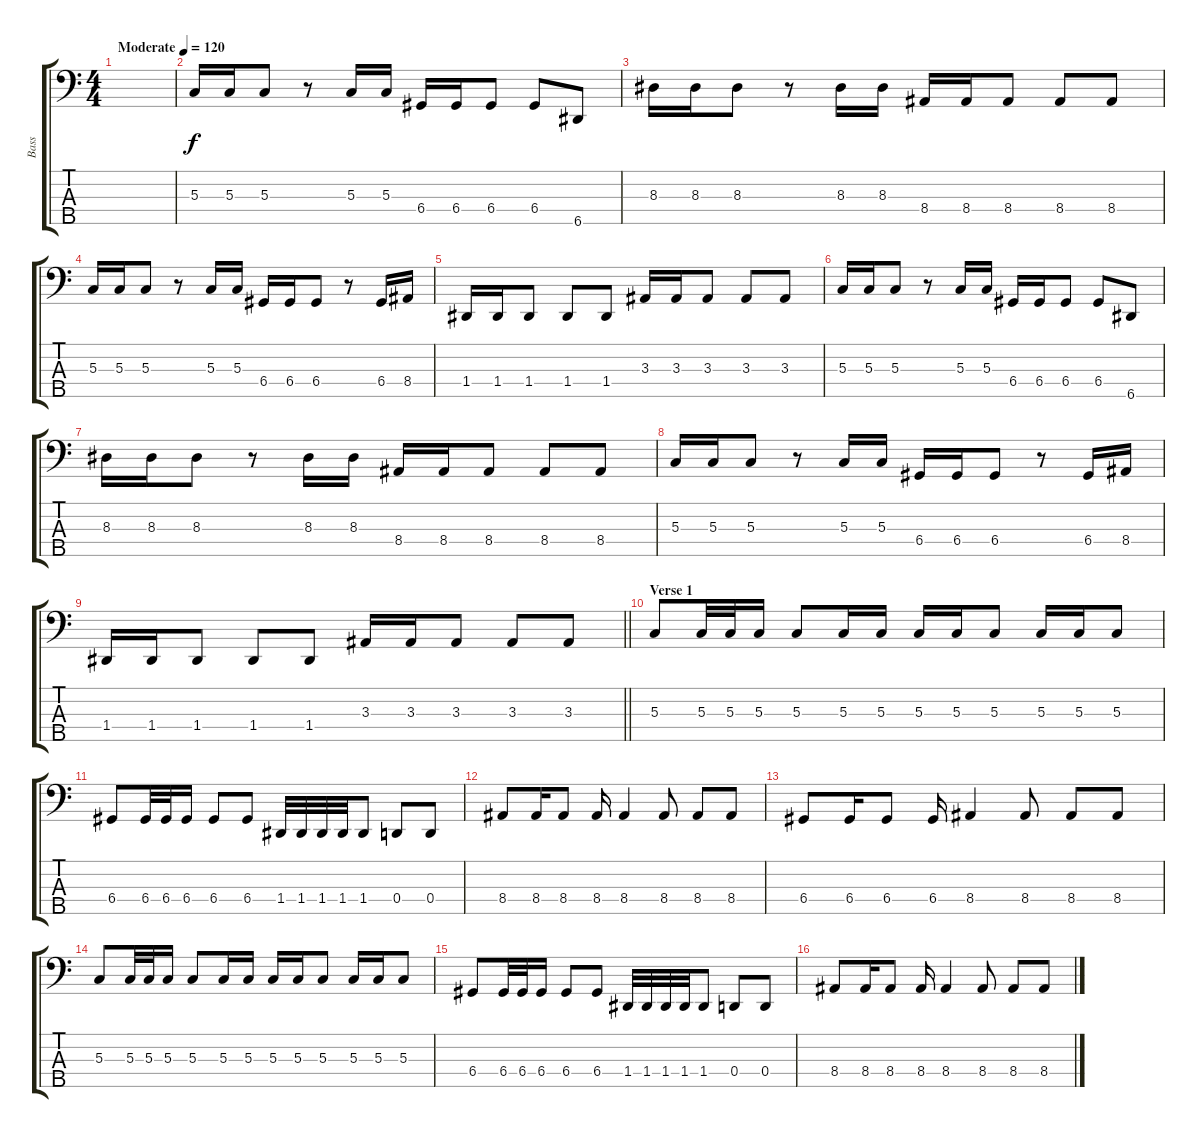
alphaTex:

\track ("Bass" "Bass") {instrument electricbasspick}
\staff {score tabs}
\tuning (F2 C2 G1 D1 A0) {hide}
\ts (4 4)
\tempo (120 "Moderate")
\clef f4
\ks c
|
5.3.16 5.3.16 5.3.8 r.8 5.3.16 5.3.16 6.4.16 6.4.16 6.4.8 6.4.8 6.5.8 |
8.3.16 8.3.16 8.3.8 r.8 8.3.16 8.3.16 8.4.16 8.4.16 8.4.8 8.4.8 8.4.8 |
5.3.16 5.3.16 5.3.8 r.8 5.3.16 5.3.16 6.4.16 6.4.16 6.4.8 r.8 6.4.16 8.4.16 |
1.4.16 1.4.16 1.4.8 1.4.8 1.4.8 3.3.16 3.3.16 3.3.8 3.3.8 3.3.8 |
5.3.16 5.3.16 5.3.8 r.8 5.3.16 5.3.16 6.4.16 6.4.16 6.4.8 6.4.8 6.5.8 |
8.3.16 8.3.16 8.3.8 r.8 8.3.16 8.3.16 8.4.16 8.4.16 8.4.8 8.4.8 8.4.8 |
5.3.16 5.3.16 5.3.8 r.8 5.3.16 5.3.16 6.4.16 6.4.16 6.4.8 r.8 6.4.16 8.4.16 |
\barLineRight lightlight
1.4.16 1.4.16 1.4.8 1.4.8 1.4.8 3.3.16 3.3.16 3.3.8 3.3.8 3.3.8 |
\section ("" "Verse 1")
5.3.8 5.3.32 5.3.32 5.3.16 5.3.8 5.3.16 5.3.16 5.3.16 5.3.16 5.3.8 5.3.16 5.3.16 5.3.8 |
6.4.8 6.4.32 6.4.32 6.4.16 6.4.8 6.4.8 1.4.32 1.4.32 1.4.32 1.4.32 1.4.8 0.4.8 0.4.8 |
8.4.8 8.4.16 8.4.8 8.4.16 8.4.4 8.4.8 8.4.8 8.4.8 |
6.4.8 6.4.16 6.4.8 6.4.16 8.4.4 8.4.8 8.4.8 8.4.8 |
5.3.8 5.3.32 5.3.32 5.3.16 5.3.8 5.3.16 5.3.16 5.3.16 5.3.16 5.3.8 5.3.16 5.3.16 5.3.8 |
6.4.8 6.4.32 6.4.32 6.4.16 6.4.8 6.4.8 1.4.32 1.4.32 1.4.32 1.4.32 1.4.8 0.4.8 0.4.8 |
8.4.8 8.4.16 8.4.8 8.4.16 8.4.4 8.4.8 8.4.8 8.4.8
